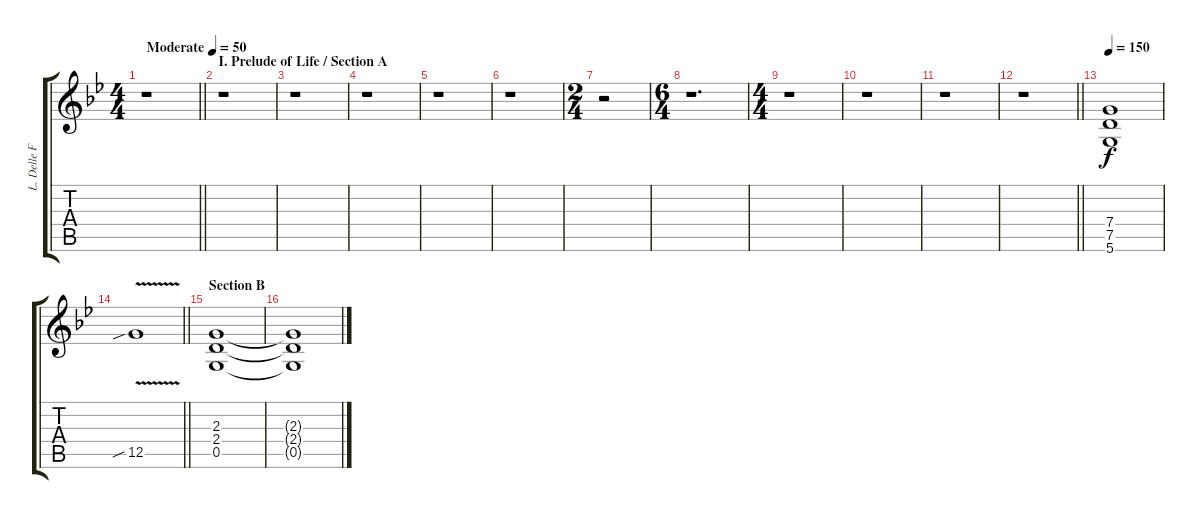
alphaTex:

\track ("L. Delle Fave (Dist. Guitar L)" "L. Delle F") {instrument overdrivenguitar}
\staff {score tabs}
\tuning (D4 A3 F3 C3 G2 D2) {hide}
\ts (4 4)
\tempo (50 "Moderate")
\clef g2
\barLineRight lightlight
\ks gminor
r.1{dy f instrument overdrivenguitar} |
\section ("" "I. Prelude of Life / Section A")
r.1 |
r.1 |
r.1 |
r.1 |
r.1 |
\ts (2 4)
r.2 |
\ts (6 4)
r.1{d} |
\ts (4 4)
r.1 |
r.1 |
r.1 |
\barLineRight lightlight
r.1 |
\tempo 150
(7.4 7.5 5.6).1 |
\barLineRight lightlight
12.5{v sib}.1 |
\section ("" "Section B")
(2.3 2.4 0.5).1 |
(2.3{t} 2.4{t} 0.5{t}).1
